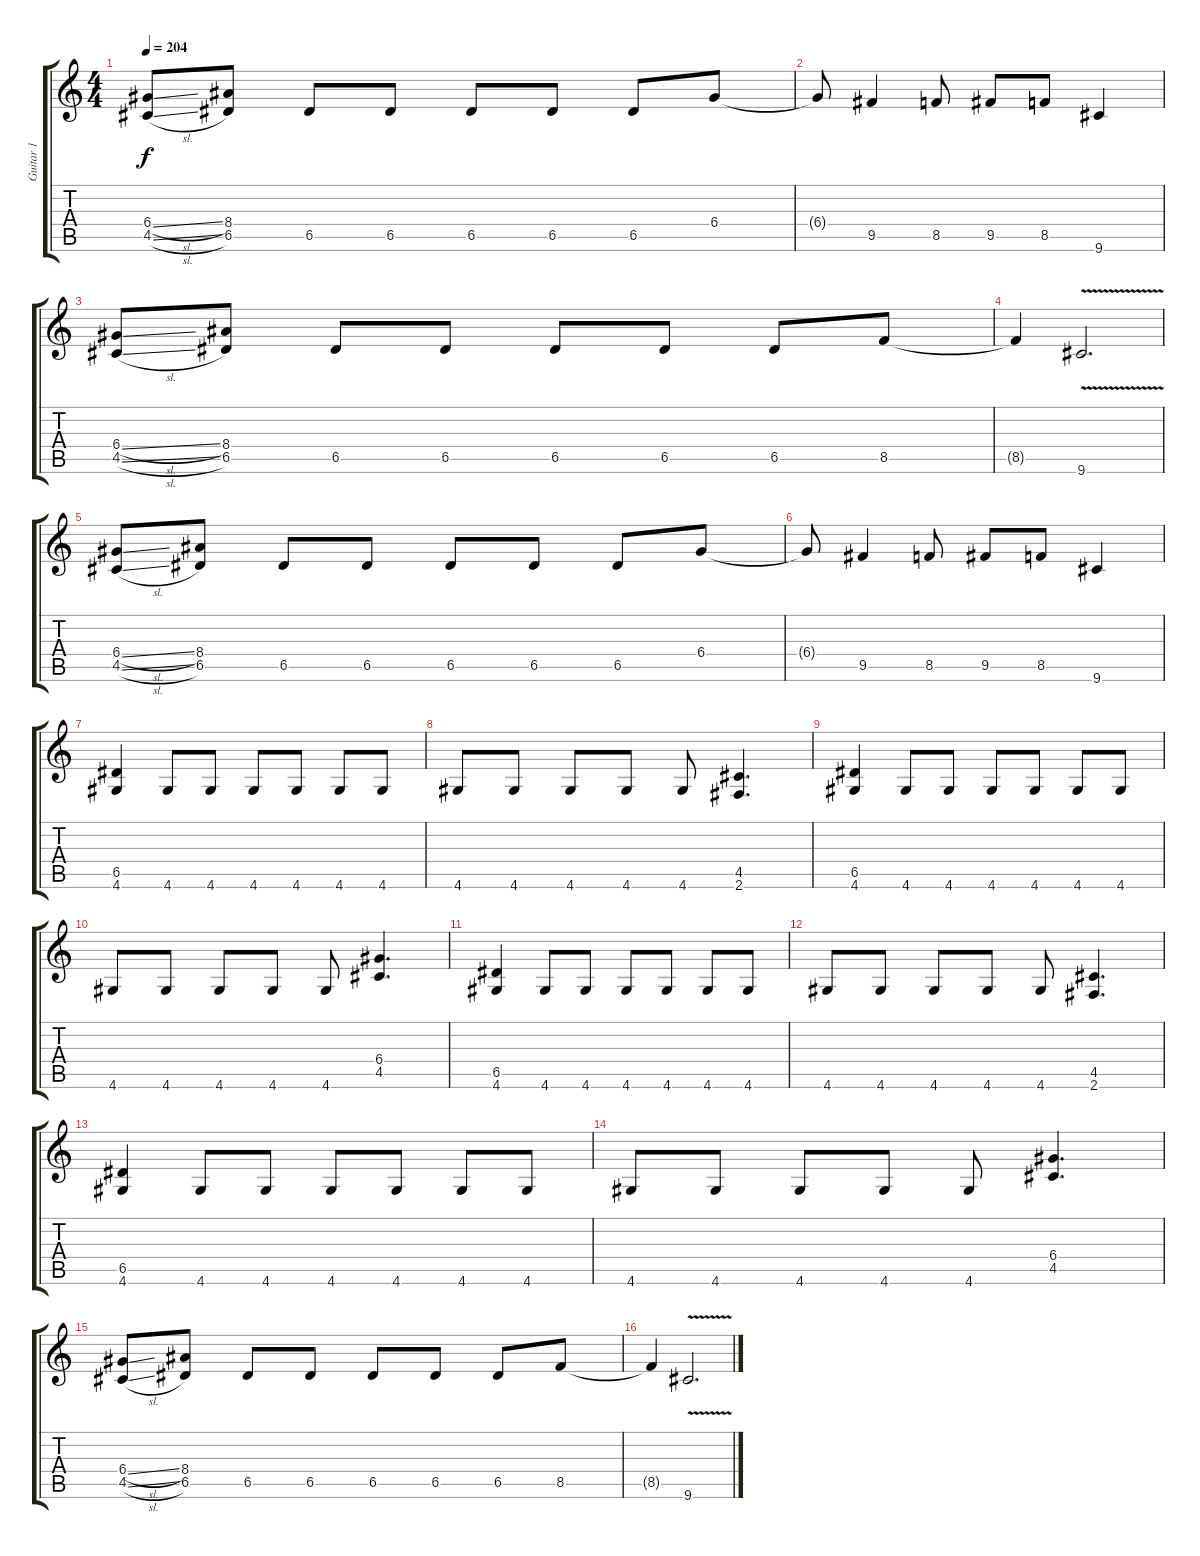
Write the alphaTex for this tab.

\track ("Guitar 1" "Guitar 1") {instrument distortionguitar}
\staff {score tabs}
\tuning (E4 B3 G3 D3 A2 E2) {hide}
\ts (4 4)
\tempo 204
\clef g2
\ks c
(6.4{sl} 4.5{sl}).8{dy f} (8.4 6.5).8 6.5.8 6.5.8 6.5.8 6.5.8 6.5.8 6.4.8 |
6.4{t}.8 9.5.4 8.5.8 9.5.8 8.5.8 9.6.4 |
(6.4{sl} 4.5{sl}).8 (8.4 6.5).8 6.5.8 6.5.8 6.5.8 6.5.8 6.5.8 8.5.8 |
8.5{t}.4 9.6{v}.2{d} |
(6.4{sl} 4.5{sl}).8 (8.4 6.5).8 6.5.8 6.5.8 6.5.8 6.5.8 6.5.8 6.4.8 |
6.4{t}.8 9.5.4 8.5.8 9.5.8 8.5.8 9.6.4 |
(6.5 4.6).4 4.6.8 4.6.8 4.6.8 4.6.8 4.6.8 4.6.8 |
4.6.8 4.6.8 4.6.8 4.6.8 4.6.8 (4.5 2.6).4{d} |
(6.5 4.6).4 4.6.8 4.6.8 4.6.8 4.6.8 4.6.8 4.6.8 |
4.6.8 4.6.8 4.6.8 4.6.8 4.6.8 (6.4 4.5).4{d} |
(6.5 4.6).4 4.6.8 4.6.8 4.6.8 4.6.8 4.6.8 4.6.8 |
4.6.8 4.6.8 4.6.8 4.6.8 4.6.8 (4.5 2.6).4{d} |
(6.5 4.6).4 4.6.8 4.6.8 4.6.8 4.6.8 4.6.8 4.6.8 |
4.6.8 4.6.8 4.6.8 4.6.8 4.6.8 (6.4 4.5).4{d} |
(6.4{sl} 4.5{sl}).8 (8.4 6.5).8 6.5.8 6.5.8 6.5.8 6.5.8 6.5.8 8.5.8 |
8.5{t}.4 9.6{v}.2{d}
